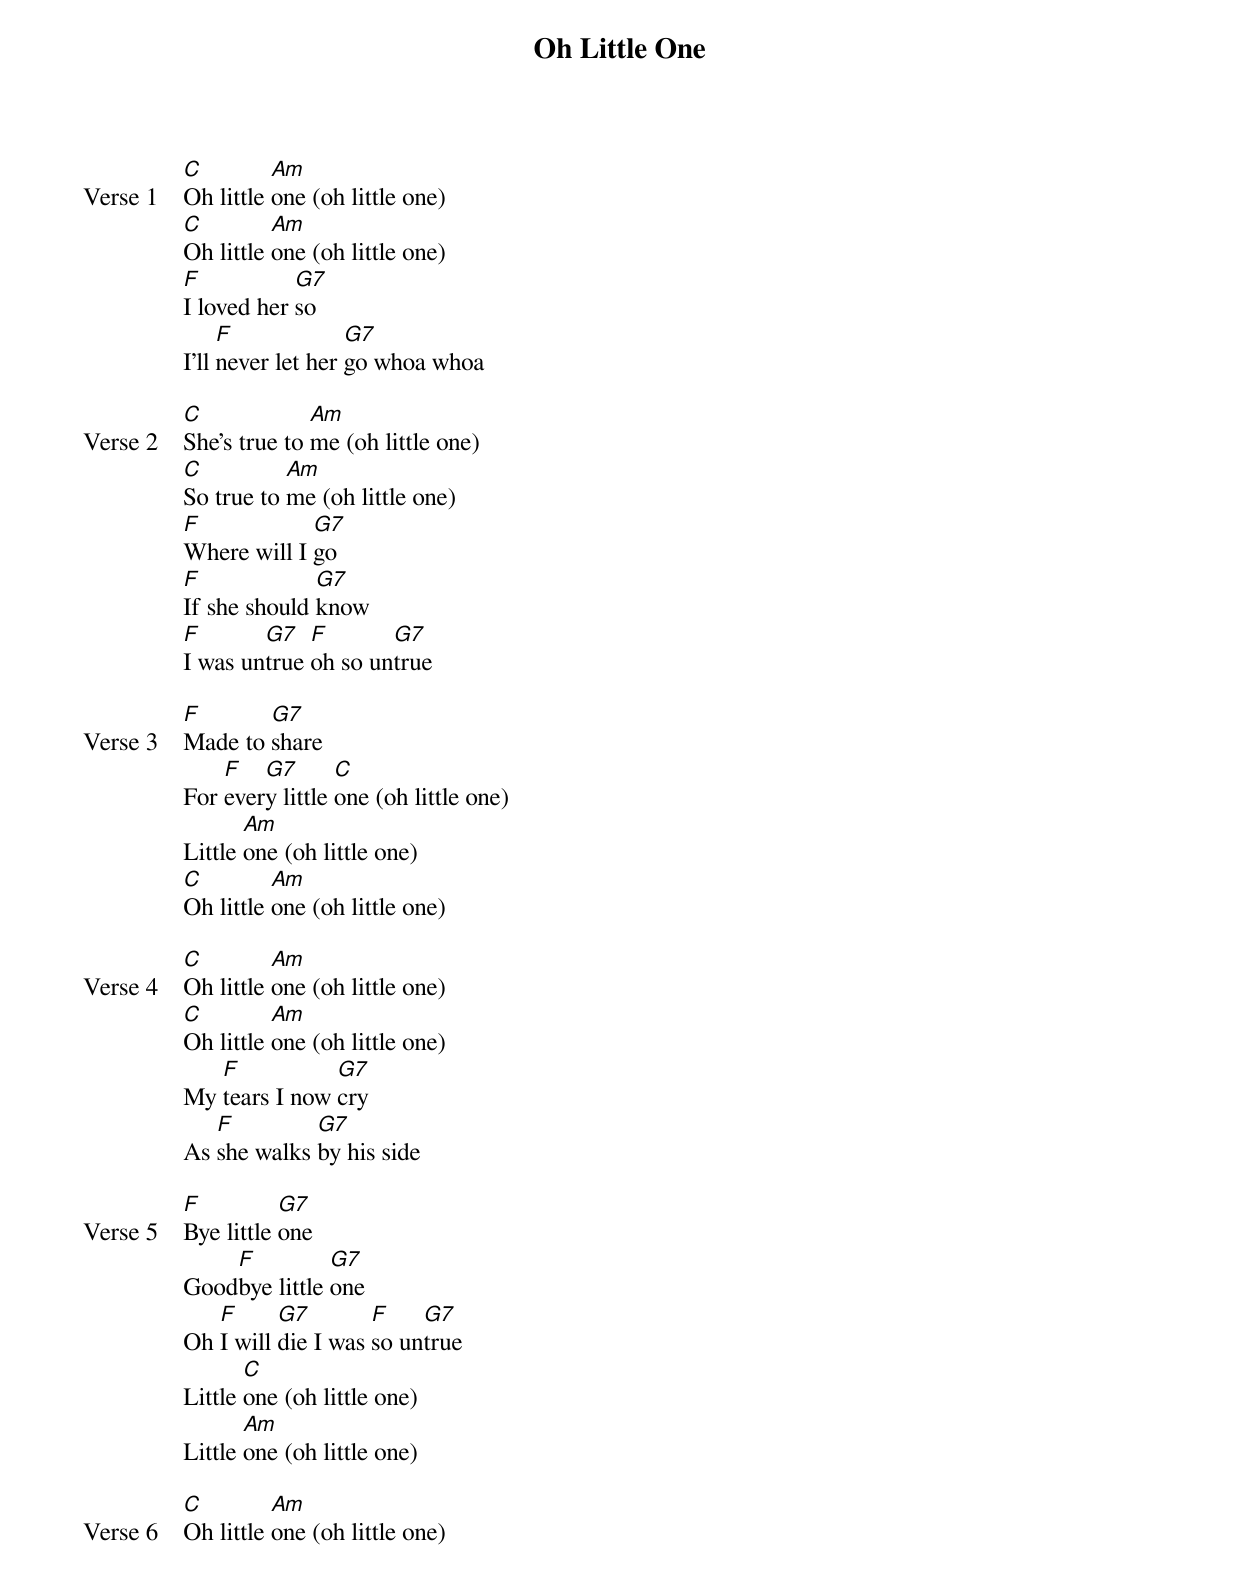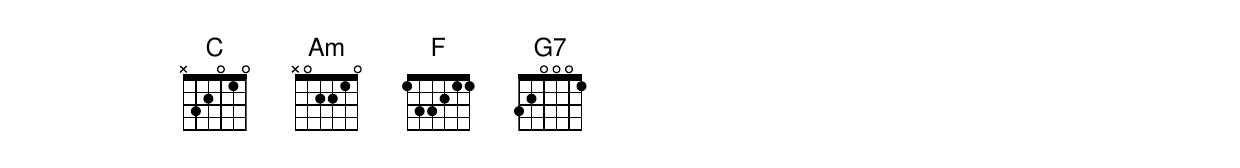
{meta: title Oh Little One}
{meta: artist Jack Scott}

{start_of_verse: Verse 1}
[C]Oh little [Am]one (oh little one)
[C]Oh little [Am]one (oh little one)
[F]I loved her [G7]so
I'll [F]never let her [G7]go whoa whoa
{end_of_verse}

{start_of_verse: Verse 2}
[C]She's true to [Am]me (oh little one)
[C]So true to [Am]me (oh little one)
[F]Where will I [G7]go
[F]If she should [G7]know
[F]I was un[G7]true [F]oh so un[G7]true
{end_of_verse}

{start_of_verse: Verse 3}
[F]Made to [G7]share
For [F]ever[G7]y little [C]one (oh little one)
Little [Am]one (oh little one)
[C]Oh little [Am]one (oh little one)
{end_of_verse}

{start_of_verse: Verse 4}
[C]Oh little [Am]one (oh little one)
[C]Oh little [Am]one (oh little one)
My [F]tears I now [G7]cry
As [F]she walks [G7]by his side
{end_of_verse}

{start_of_verse: Verse 5}
[F]Bye little [G7]one
Good[F]bye little [G7]one
Oh [F]I will [G7]die I was [F]so un[G7]true
Little [C]one (oh little one)
Little [Am]one (oh little one)
{end_of_verse}

{start_of_verse: Verse 6}
[C]Oh little [Am]one (oh little one)
{end_of_verse}
